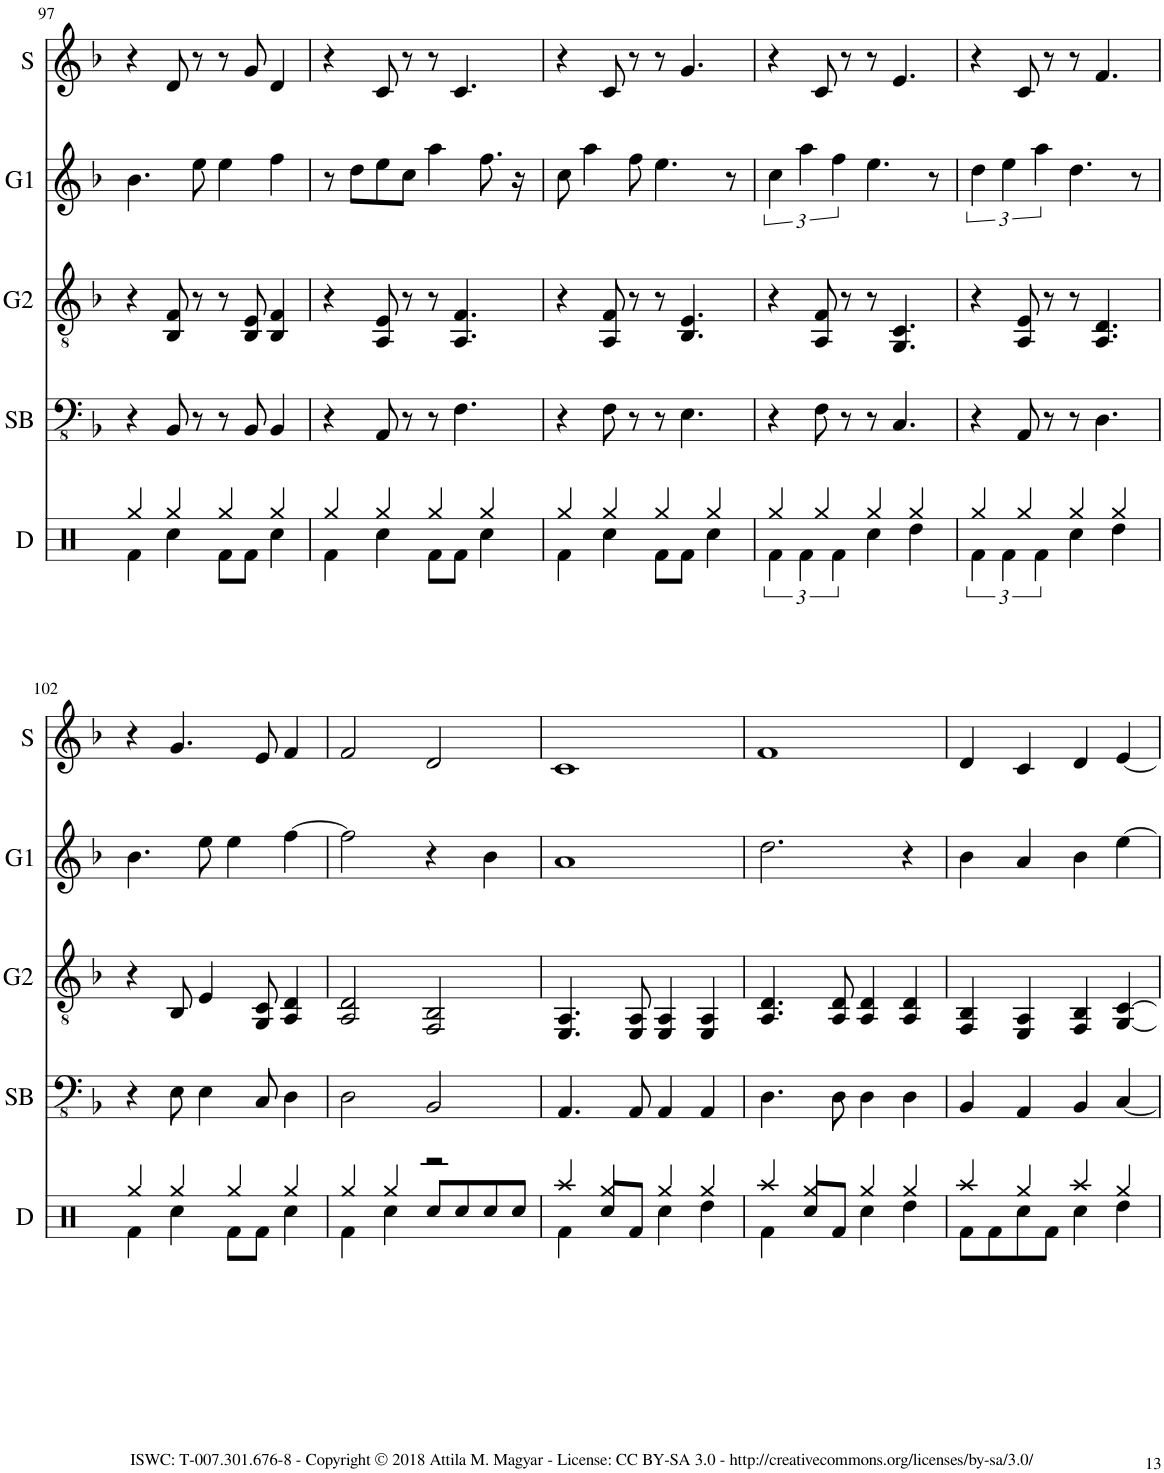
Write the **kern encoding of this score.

**kern	**kern	**kern	**kern	**kern
*part5	*part4	*part3	*part2	*part1
*staff5	*staff4	*staff3	*staff2	*staff1
*I"Drums	*I"Synth Bass	*I"Guitar 2	*I"Guitar 1	*I"Synth
*I'D	*I'SB	*I'G2	*I'G1	*I'S
!!LO:PB:g=z
*clefX	*clefFv4	*clefGv2	*clefG2	*clefG2
*k[]	*k[b-]	*k[b-]	*k[b-]	*k[b-]
*M4/4	*M4/4	*M4/4	*M4/4	*M4/4
=97	=97	=97	=97	=97
*^	*	*	*	*
4Rgg/	4Rf\	4r	4r	4.b-\	4r
4Rgg/	4Rcc\	8BBB-/	8BB-/ 8F/	.	8d/
.	.	8r	8r	8ee\	8r
4Rgg/	8Rf\L	8r	8r	4ee\	8r
.	8Rf\J	8BBB-/	8BB-/ 8E/	.	8g/
4Rgg/	4Rcc\	4BBB-/	4BB-/ 4F/	4ff\	4d/
=98	=98	=98	=98	=98	=98
4Rgg/	4Rf\	4r	4r	8r	4r
.	.	.	.	8dd\L	.
4Rgg/	4Rcc\	8AAA/	8AA/ 8E/	8ee\	8c/
.	.	8r	8r	8cc\J	8r
4Rgg/	8Rf\L	8r	8r	4aa\	8r
.	8Rf\J	4.FF\	4.AA/ 4.F/	.	4.c/
4Rgg/	4Rcc\	.	.	8.ff\	.
.	.	.	.	16r	.
=99	=99	=99	=99	=99	=99
4Rgg/	4Rf\	4r	4r	8cc\	4r
.	.	.	.	4aa\	.
4Rgg/	4Rcc\	8FF\	8AA/ 8F/	.	8c/
.	.	8r	8r	8ff\	8r
4Rgg/	8Rf\L	8r	8r	4.ee\	8r
.	8Rf\J	4.EE\	4.BB-/ 4.E/	.	4.g/
4Rgg/	4Rcc\	.	.	.	.
.	.	.	.	8r	.
=100	=100	=100	=100	=100	=100
4Rgg/	6Rf\	4r	4r	6cc\	4r
.	6Rf\	.	.	6aa\	.
4Rgg/	.	8FF\	8AA/ 8F/	.	8c/
.	6Rf\	.	.	6ff\	.
.	.	8r	8r	.	8r
4Rgg/	4Rcc\	8r	8r	4.ee\	8r
.	.	4.CC/	4.GG/ 4.C/	.	4.e/
4Rgg/	4Rdd\	.	.	.	.
.	.	.	.	8r	.
=101	=101	=101	=101	=101	=101
4Rgg/	6Rf\	4r	4r	6dd\	4r
.	6Rf\	.	.	6ee\	.
4Rgg/	.	8AAA/	8AA/ 8E/	.	8c/
.	6Rf\	.	.	6aa\	.
.	.	8r	8r	.	8r
4Rgg/	4Rcc\	8r	8r	4.dd\	8r
.	.	4.DD\	4.AA/ 4.D/	.	4.f/
4Rgg/	4Rdd\	.	.	.	.
.	.	.	.	8r	.
!!LO:LB:g=z
=102	=102	=102	=102	=102	=102
4Rgg/	4Rf\	4r	4r	4.b-\	4r
4Rgg/	4Rcc\	8EE\	8BB-/	.	4.g/
.	.	4EE\	4E/	8ee\	.
4Rgg/	8Rf\L	.	.	4ee\	.
.	8Rf\J	8CC/	8GG/ 8C/	.	8e/
4Rgg/	4Rcc\	4DD\	4AA/ 4D/	[4ff\	4f/
=103	=103	=103	=103	=103	=103
4Rgg/	4Rf\	2DD\	2AA/ 2D/	2ff\]	2f/
4Rgg/	4Rcc\	.	.	.	.
2r	8Rcc/L	2BBB-/	2FF/ 2BB-/	4r	2d/
.	8Rcc/	.	.	.	.
.	8Rcc/	.	.	4b-\	.
.	8Rcc/J	.	.	.	.
=104	=104	=104	=104	=104	=104
4Raa/	4Rf\	4.AAA/	4.EE/ 4.AA/	1a	1c
4Rgg/	8Rcc/L	.	.	.	.
.	8Rf/J	8AAA/	8EE/ 8AA/	.	.
4Rgg/	4Rcc\	4AAA/	4EE/ 4AA/	.	.
4Rgg/	4Rdd\	4AAA/	4EE/ 4AA/	.	.
=105	=105	=105	=105	=105	=105
4Raa/	4Rf\	4.DD\	4.AA/ 4.D/	2.dd\	1f
4Rgg/	8Rcc/L	.	.	.	.
.	8Rf/J	8DD\	8AA/ 8D/	.	.
4Rgg/	4Rcc\	4DD\	4AA/ 4D/	.	.
4Rgg/	4Rdd\	4DD\	4AA/ 4D/	4r	.
=106	=106	=106	=106	=106	=106
4Raa/	8Rf\L	4BBB-/	4FF/ 4BB-/	4b-\	4d/
.	8Rf\	.	.	.	.
4Rgg/	8Rcc\	4AAA/	4EE/ 4AA/	4a/	4c/
.	8Rf\J	.	.	.	.
4Raa/	4Rcc\	4BBB-/	4FF/ 4BB-/	4b-\	4d/
4Rgg/	4Rdd\	[4CC/	[4GG/ [4C/	[4ee\	[4e/
*v	*v	*	*	*	*
=	=	=	=	=
*-	*-	*-	*-	*-
